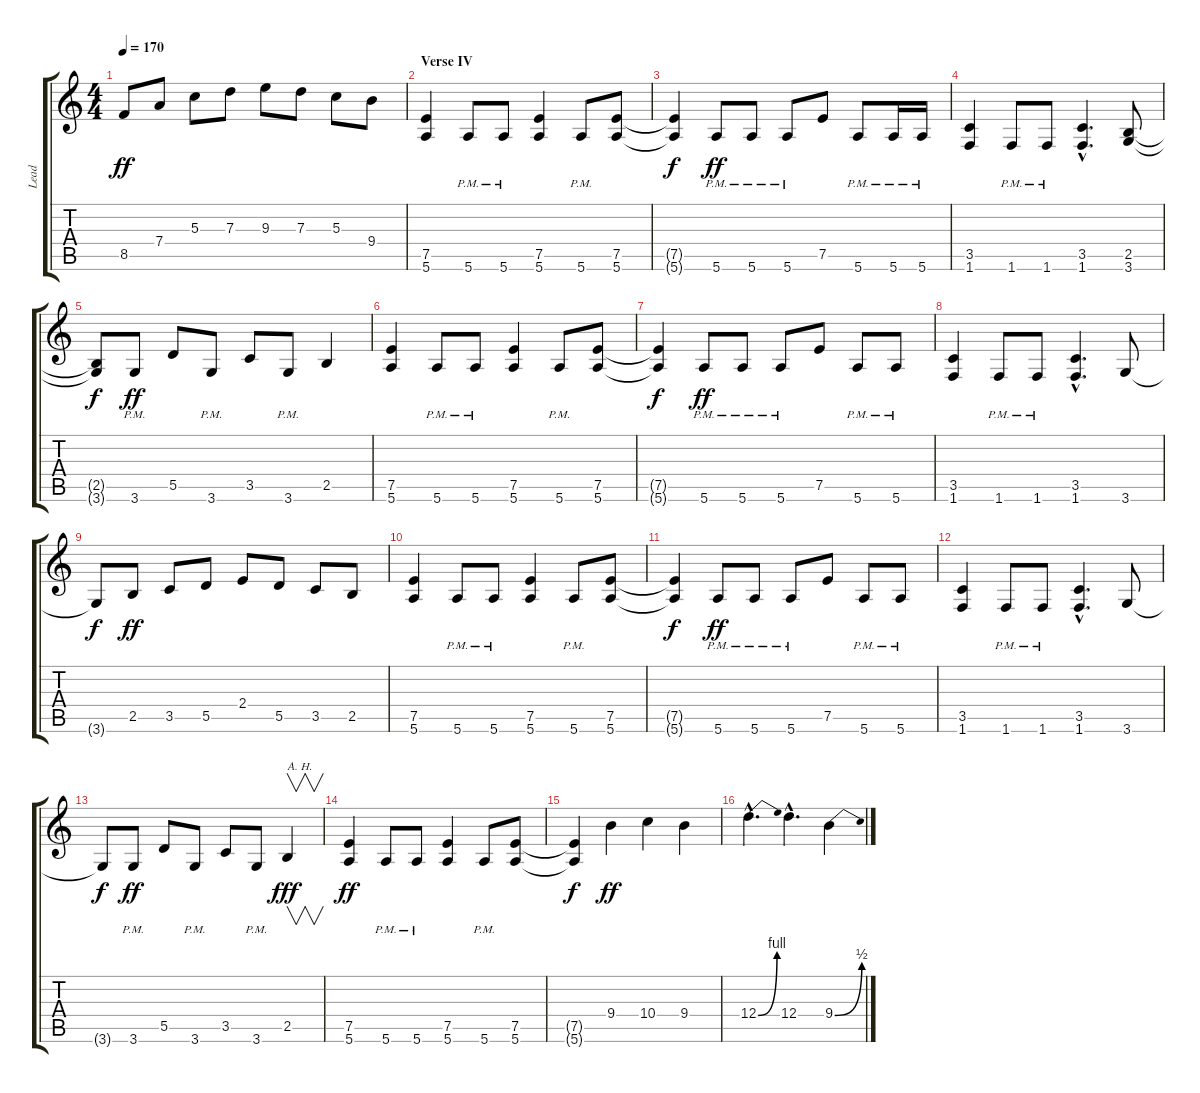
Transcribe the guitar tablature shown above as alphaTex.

\track ("Lead" "Lead") {instrument overdrivenguitar}
\staff {score tabs}
\tuning (E4 B3 G3 D3 A2 E2) {hide}
\ts (4 4)
\tempo 170
\clef g2
\ks c
8.5.8{dy ff} 7.4.8 5.3.8 7.3.8 9.3.8 7.3.8 5.3.8 9.4.8 |
\section ("" "Verse IV")
(7.5 5.6).4 5.6{pm}.8 5.6{pm}.8 (7.5 5.6).4 5.6{pm}.8 (7.5 5.6).8 |
(7.5{t} 5.6{t}).4{dy f} 5.6{pm}.8{dy ff} 5.6{pm}.8 5.6{pm}.8 7.5.8 5.6{pm}.8 5.6{pm}.16 5.6{pm}.16 |
(3.5 1.6).4 1.6{pm}.8 1.6{pm}.8 (3.5{hac} 1.6{hac}).4{d} (2.5 3.6).8 |
(2.5{t} 3.6{t}).8{dy f} 3.6{pm}.8{dy ff} 5.5.8 3.6{pm}.8 3.5.8 3.6{pm}.8 2.5.4 |
(7.5 5.6).4 5.6{pm}.8 5.6{pm}.8 (7.5 5.6).4 5.6{pm}.8 (7.5 5.6).8 |
(7.5{t} 5.6{t}).4{dy f} 5.6{pm}.8{dy ff} 5.6{pm}.8 5.6{pm}.8 7.5.8 5.6{pm}.8 5.6{pm}.8 |
(3.5 1.6).4 1.6{pm}.8 1.6{pm}.8 (3.5{hac} 1.6{hac}).4{d} 3.6.8 |
3.6{t}.8{dy f} 2.5.8{dy ff} 3.5.8 5.5.8 2.4.8 5.5.8 3.5.8 2.5.8 |
(7.5 5.6).4 5.6{pm}.8 5.6{pm}.8 (7.5 5.6).4 5.6{pm}.8 (7.5 5.6).8 |
(7.5{t} 5.6{t}).4{dy f} 5.6{pm}.8{dy ff} 5.6{pm}.8 5.6{pm}.8 7.5.8 5.6{pm}.8 5.6{pm}.8 |
(3.5 1.6).4 1.6{pm}.8 1.6{pm}.8 (3.5{hac} 1.6{hac}).4{d} 3.6.8 |
3.6{t}.8{dy f} 3.6{pm}.8{dy ff} 5.5.8 3.6{pm}.8 3.5.8 3.6{pm}.8 2.5.4{v txt "A. H." dy fff instrument guitarharmonics} |
(7.5 5.6).4{dy ff instrument overdrivenguitar} 5.6{pm}.8 5.6{pm}.8 (7.5 5.6).4 5.6{pm}.8 (7.5 5.6).8 |
(7.5{t} 5.6{t}).4{dy f} 9.4.4{dy ff} 10.4.4 9.4.4 |
12.4{be (bend 0 0 60 4) hac}.4{d} 12.4{hac}.4{d} 9.4{be (bend 0 0 60 2)}.4
